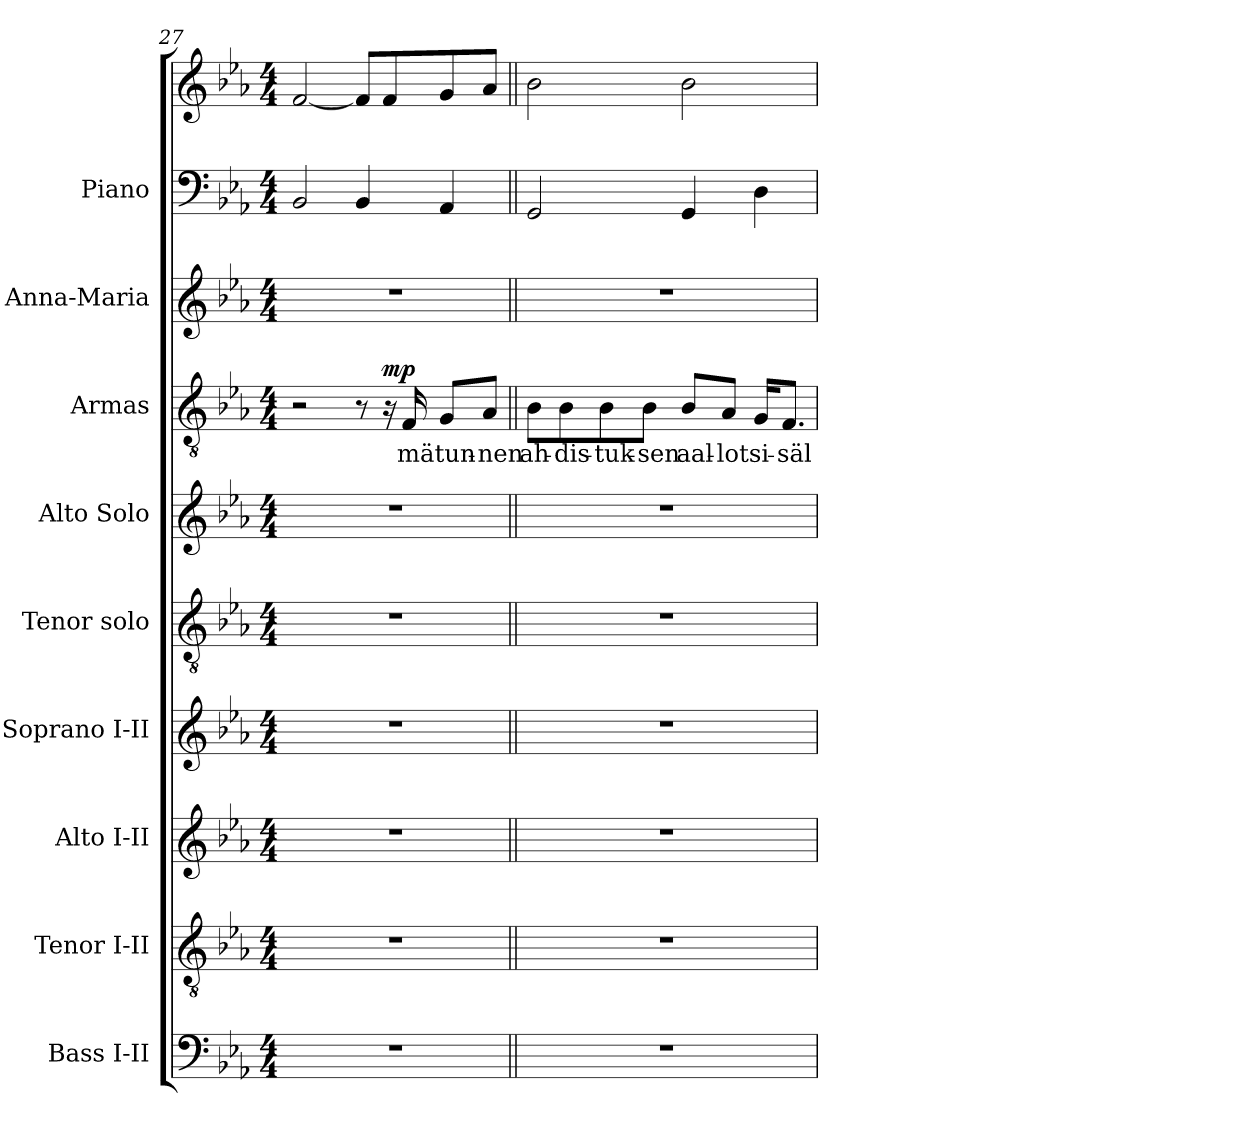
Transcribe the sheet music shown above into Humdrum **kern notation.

**kern	**kern	**kern	**kern	**kern	**kern	**kern	**text	**dynam	**kern	**kern	**kern
*part9	*part8	*part7	*part6	*part5	*part4	*part3	*part3	*part3	*part2	*part1	*part1
*staff10	*staff9	*staff8	*staff7	*staff6	*staff5	*staff4	*staff4	*staff4	*staff3	*staff2	*staff1
*I"Bass I-II	*I"Tenor I-II	*I"Alto I-II	*I"Soprano I-II	*I"Tenor solo	*I"Alto Solo	*I"Armas	*	*	*I"Anna-Maria	*I"Piano	*
*I'B.	*I'T.	*I'A.	*I'S.	*I'T. Solo	*I'A. Solo	*I'Armas	*	*	*I'A-M	*I'Pno.	*
!!LO:PB:g=z
*clefF4	*clefGv2	*clefG2	*clefG2	*clefGv2	*clefG2	*clefGv2	*	*	*clefG2	*clefF4	*clefG2
*	*ITrd7c12	*	*	*ITrd7c12	*	*ITrd7c12	*	*	*	*	*
*k[b-e-a-]	*k[b-e-a-]	*k[b-e-a-]	*k[b-e-a-]	*k[b-e-a-]	*k[b-e-a-]	*k[b-e-a-]	*	*	*k[b-e-a-]	*k[b-e-a-]	*k[b-e-a-]
*E-:	*E-:	*E-:	*E-:	*E-:	*E-:	*E-:	*	*	*E-:	*E-:	*E-:
*M4/4	*M4/4	*M4/4	*M4/4	*M4/4	*M4/4	*M4/4	*	*	*M4/4	*M4/4	*M4/4
=27	=27	=27	=27	=27	=27	=27	=27	=27	=27	=27	=27
1r	1r	1r	1r	1r	1r	2r	.	.	1r	2BB-i/	[<2fi/
.	.	.	.	.	.	8r	.	.	.	4BB-i/	8fi/L]
.	.	.	.	.	.	16r	.	mp	.	.	8fi/
!	!	!	!	!	!	!	!LO:LY:b:color=#000000	!	!	!	!
.	.	.	.	.	.	16FFi/	mä	.	.	.	.
!	!	!	!	!	!	!	!LO:LY:b:color=#000000	!	!	!	!
.	.	.	.	.	.	8GGi/L	tun-	.	.	4AA-i/	8gi/
!	!	!	!	!	!	!	!LO:LY:b:color=#000000	!	!	!	!
.	.	.	.	.	.	8AA-i/J	-nen	.	.	.	8a-i/J
=28||	=28||	=28||	=28||	=28||	=28||	=28||	=28||	=28||	=28||	=28||	=28||
!	!	!	!	!	!	!	!LO:LY:b:color=#000000	!	!	!	!
1r	1r	1r	1r	1r	1r	8BB-i\L	ah-	.	1r	2GGi/	2b-i\
!	!	!	!	!	!	!	!LO:LY:b:color=#000000	!	!	!	!
.	.	.	.	.	.	8BB-i\	-dis-	.	.	.	.
!	!	!	!	!	!	!	!LO:LY:b:color=#000000	!	!	!	!
.	.	.	.	.	.	8BB-i\	-tuk-	.	.	.	.
!	!	!	!	!	!	!	!LO:LY:b:color=#000000	!	!	!	!
.	.	.	.	.	.	8BB-i\J	-sen	.	.	.	.
!	!	!	!	!	!	!	!LO:LY:b:color=#000000	!	!	!	!
.	.	.	.	.	.	8BB-i/L	aal-	.	.	4GGi/	2b-i\
!	!	!	!	!	!	!	!LO:LY:b:color=#000000	!	!	!	!
.	.	.	.	.	.	8AA-i/J	-lot	.	.	.	.
!	!	!	!	!	!	!	!LO:LY:b:color=#000000	!	!	!	!
.	.	.	.	.	.	16GGi/KL	si-	.	.	4Di\	.
!	!	!	!	!	!	!	!LO:LY:b:color=#000000	!	!	!	!
.	.	.	.	.	.	8.FFi/J	-säl-	.	.	.	.
=	=	=	=	=	=	=	=	=	=	=	=
*-	*-	*-	*-	*-	*-	*-	*-	*-	*-	*-	*-
